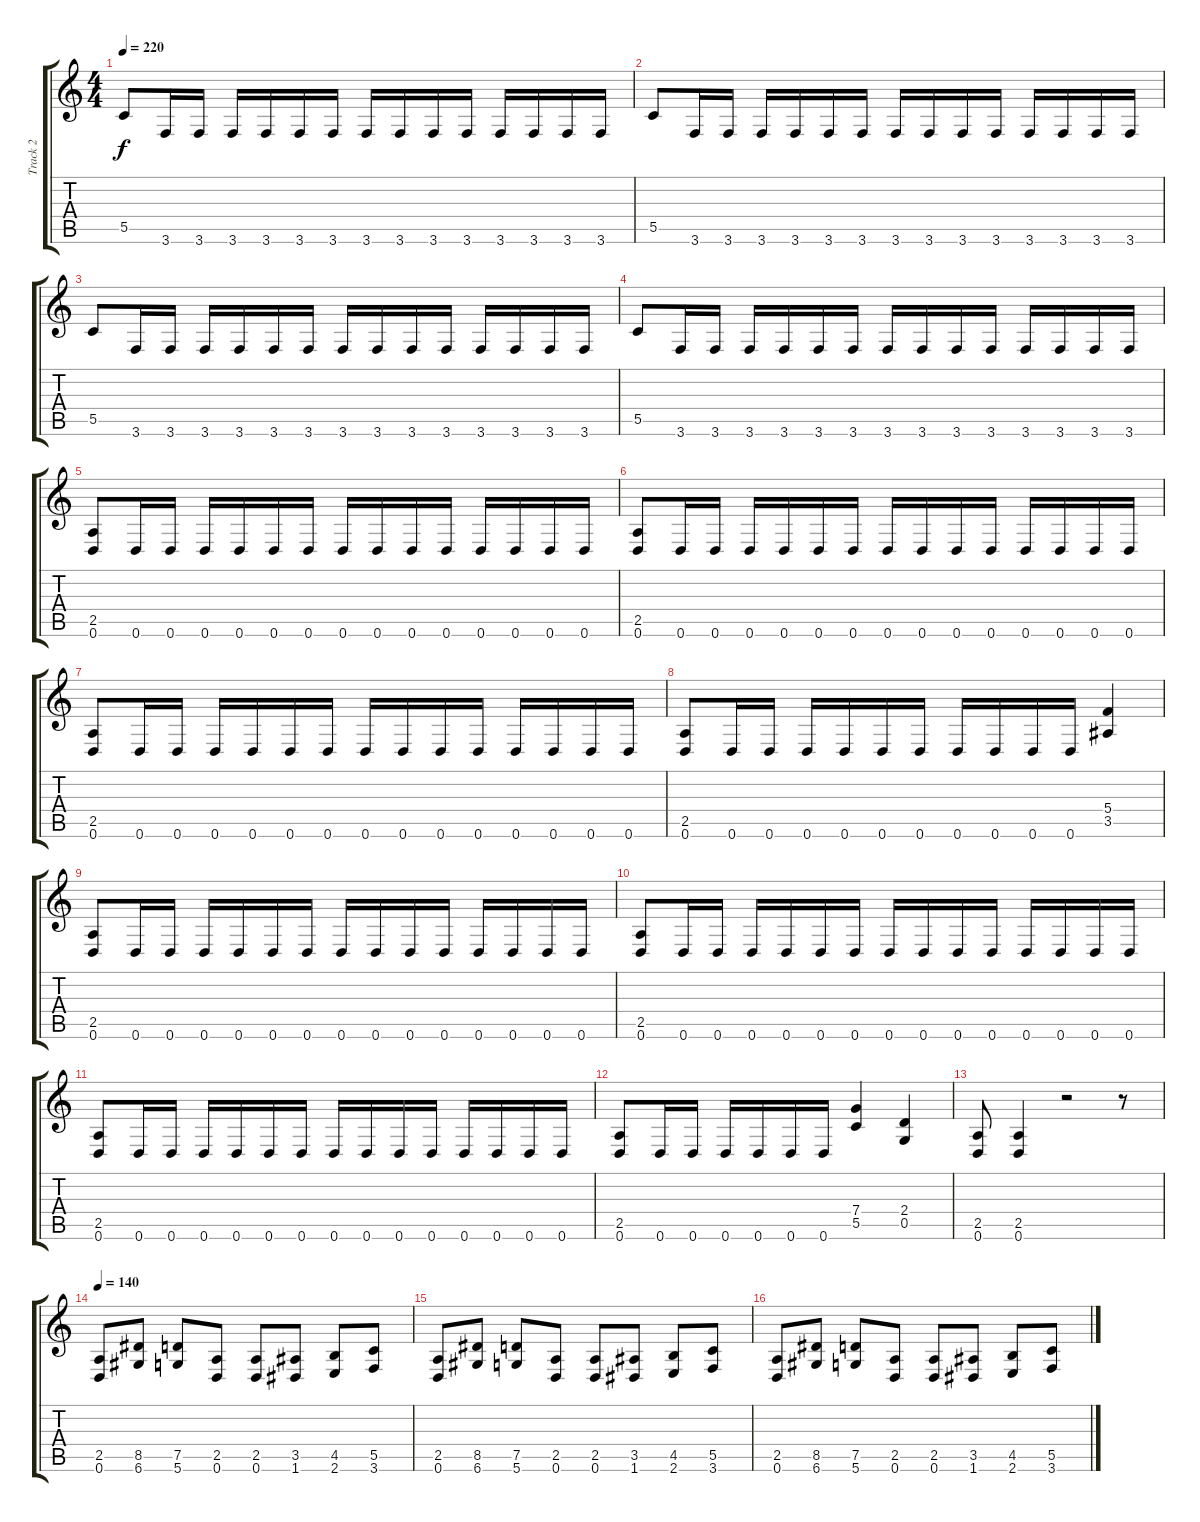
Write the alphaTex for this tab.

\track ("Track 2" "Track 2") {instrument distortionguitar}
\staff {score tabs}
\tuning (D4 A3 F3 C3 G2 D2) {hide}
\ts (4 4)
\tempo 220
\clef g2
\ks c
5.5.8{dy f} 3.6.16 3.6.16 3.6.16 3.6.16 3.6.16 3.6.16 3.6.16 3.6.16 3.6.16 3.6.16 3.6.16 3.6.16 3.6.16 3.6.16 |
5.5.8 3.6.16 3.6.16 3.6.16 3.6.16 3.6.16 3.6.16 3.6.16 3.6.16 3.6.16 3.6.16 3.6.16 3.6.16 3.6.16 3.6.16 |
5.5.8 3.6.16 3.6.16 3.6.16 3.6.16 3.6.16 3.6.16 3.6.16 3.6.16 3.6.16 3.6.16 3.6.16 3.6.16 3.6.16 3.6.16 |
5.5.8 3.6.16 3.6.16 3.6.16 3.6.16 3.6.16 3.6.16 3.6.16 3.6.16 3.6.16 3.6.16 3.6.16 3.6.16 3.6.16 3.6.16 |
(2.5 0.6).8 0.6.16 0.6.16 0.6.16 0.6.16 0.6.16 0.6.16 0.6.16 0.6.16 0.6.16 0.6.16 0.6.16 0.6.16 0.6.16 0.6.16 |
(2.5 0.6).8 0.6.16 0.6.16 0.6.16 0.6.16 0.6.16 0.6.16 0.6.16 0.6.16 0.6.16 0.6.16 0.6.16 0.6.16 0.6.16 0.6.16 |
(2.5 0.6).8 0.6.16 0.6.16 0.6.16 0.6.16 0.6.16 0.6.16 0.6.16 0.6.16 0.6.16 0.6.16 0.6.16 0.6.16 0.6.16 0.6.16 |
(2.5 0.6).8 0.6.16 0.6.16 0.6.16 0.6.16 0.6.16 0.6.16 0.6.16 0.6.16 0.6.16 0.6.16 (5.4 3.5).4 |
(2.5 0.6).8 0.6.16 0.6.16 0.6.16 0.6.16 0.6.16 0.6.16 0.6.16 0.6.16 0.6.16 0.6.16 0.6.16 0.6.16 0.6.16 0.6.16 |
(2.5 0.6).8 0.6.16 0.6.16 0.6.16 0.6.16 0.6.16 0.6.16 0.6.16 0.6.16 0.6.16 0.6.16 0.6.16 0.6.16 0.6.16 0.6.16 |
(2.5 0.6).8 0.6.16 0.6.16 0.6.16 0.6.16 0.6.16 0.6.16 0.6.16 0.6.16 0.6.16 0.6.16 0.6.16 0.6.16 0.6.16 0.6.16 |
(2.5 0.6).8 0.6.16 0.6.16 0.6.16 0.6.16 0.6.16 0.6.16 (7.4 5.5).4 (2.4 0.5).4 |
(2.5 0.6).8 (2.5 0.6).4 r.2 r.8 |
\tempo 140
(2.5 0.6).8 (8.5 6.6).8 (7.5 5.6).8 (2.5 0.6).8 (2.5 0.6).8 (3.5 1.6).8 (4.5 2.6).8 (5.5 3.6).8 |
(2.5 0.6).8 (8.5 6.6).8 (7.5 5.6).8 (2.5 0.6).8 (2.5 0.6).8 (3.5 1.6).8 (4.5 2.6).8 (5.5 3.6).8 |
(2.5 0.6).8 (8.5 6.6).8 (7.5 5.6).8 (2.5 0.6).8 (2.5 0.6).8 (3.5 1.6).8 (4.5 2.6).8 (5.5 3.6).8
